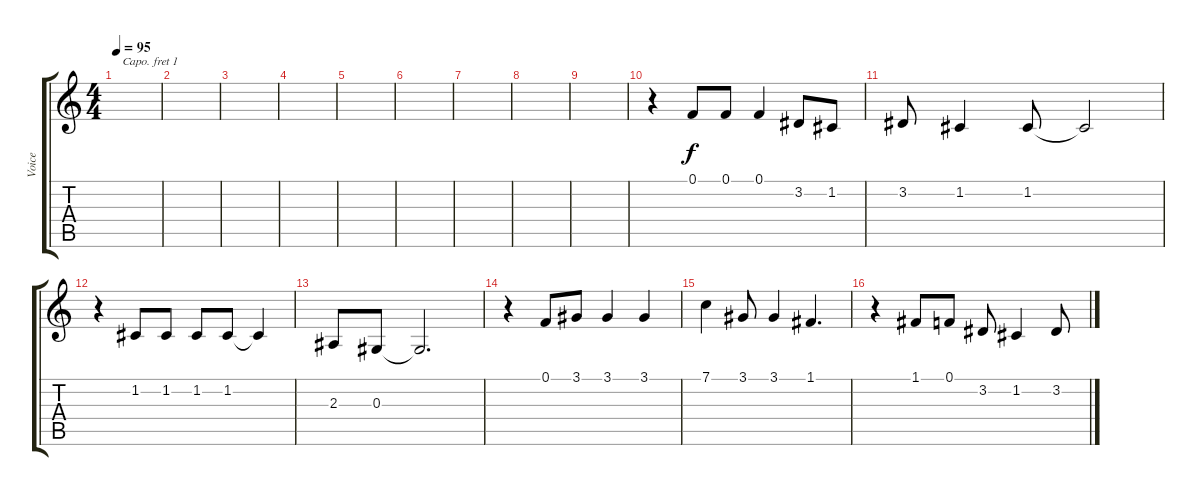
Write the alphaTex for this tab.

\track ("Voice" "Voice") {instrument ocarina}
\staff {score tabs}
\capo 1
\tuning (E4 B3 G3 D3 A2 E2) {hide}
\ts (4 4)
\tempo 95
\clef g2
\ks c
|
|
|
|
|
|
|
|
|
r.4 0.1.8 0.1.8 0.1.4 3.2.8 1.2.8 |
3.2.8 1.2.4 1.2.8 1.2{t}.2 |
r.4 1.2.8 1.2.8 1.2.8 1.2.8 1.2{t}.4 |
2.3.8 0.3.8 0.3{t}.2{d} |
r.4 0.1.8 3.1.8 3.1.4 3.1.4 |
7.1.4 3.1.8 3.1.4 1.1.4{d} |
r.4 1.1.8 0.1.8 3.2.8 1.2.4 3.2.8
